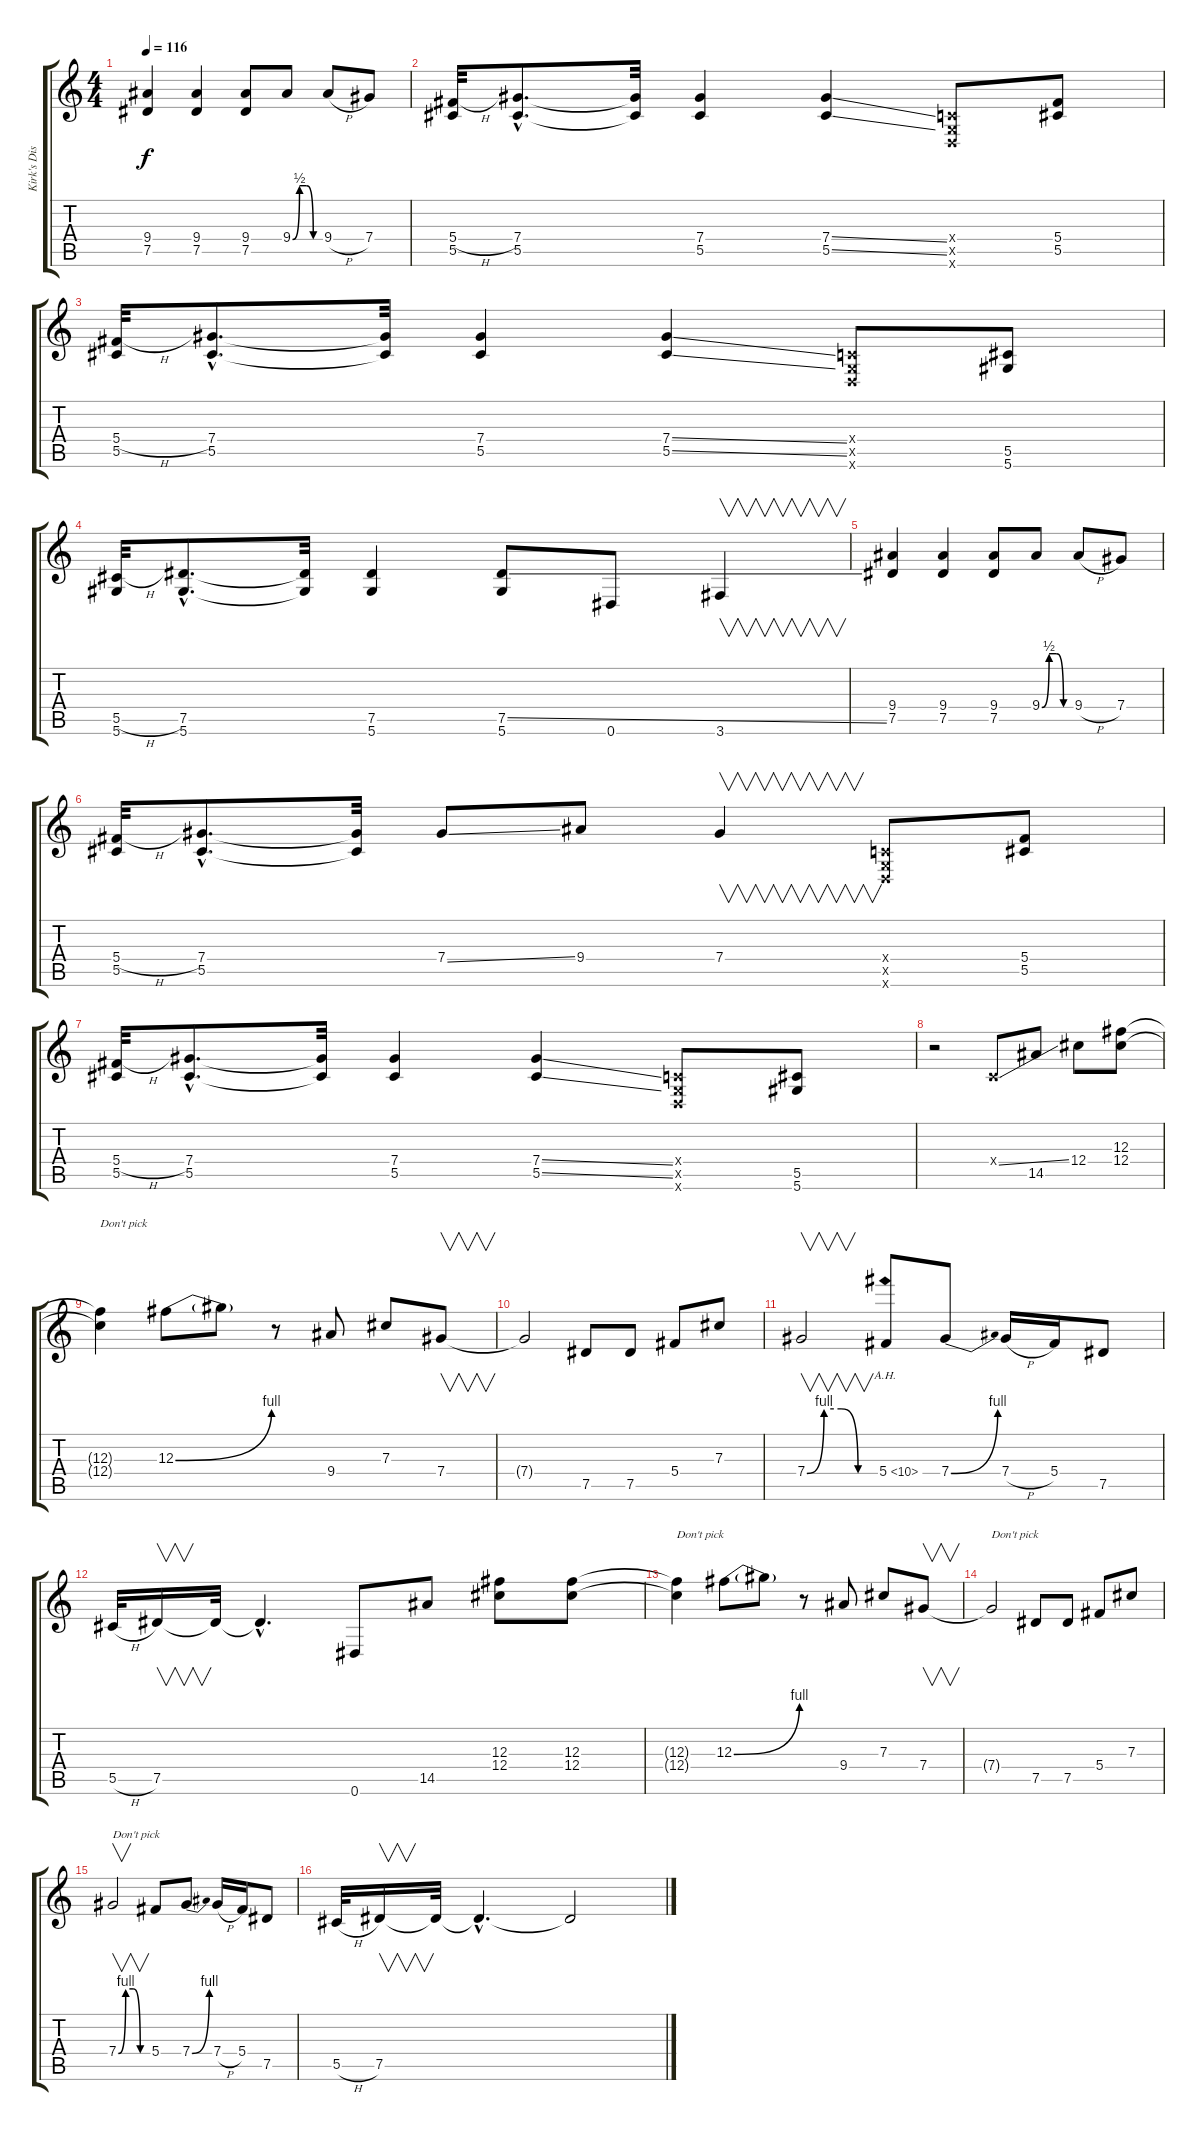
\track ("Kirk's Distorsion" "Kirk's Dis") {instrument distortionguitar}
\staff {score tabs}
\tuning (Eb4 Bb3 Gb3 Db3 Ab2 Eb2) {hide}
\ts (4 4)
\tempo 116
\clef g2
\ks c
(9.4 7.5).4{dy f} (9.4 7.5).4 (9.4 7.5).8 9.4{be (custom 0 0 15 2 30 2 45 0 60 0)}.8 9.4{h}.8 7.4.8 |
(5.4{h} 5.5).32 (7.4{hac} 5.5{hac}).8{d} (7.4{t} 5.5{t}).32 (7.4 5.5).4 (7.4{ss} 5.5{ss}).4 (-1.4{x} -1.5{x} -1.6{x}).8 (5.4 5.5).8 |
(5.4{h} 5.5).32 (7.4{hac} 5.5{hac}).8{d} (7.4{t} 5.5{t}).32 (7.4 5.5).4 (7.4{ss} 5.5{ss}).4 (-1.4{x} -1.5{x} -1.6{x}).8 (5.5 5.6).8 |
(5.5{h} 5.6).32 (7.5{hac} 5.6{hac}).8{d} (7.5{t} 5.6{t}).32 (7.5 5.6).4 (7.5{ss} 5.6).8 0.6.8 3.6.4{v} |
(9.4 7.5).4 (9.4 7.5).4 (9.4 7.5).8 9.4{be (custom 0 0 15 2 30 2 45 0 60 0)}.8 9.4{h}.8 7.4.8 |
(5.4{h} 5.5).32 (7.4{hac} 5.5{hac}).8{d} (7.4{t} 5.5{t}).32 7.4{ss}.8 9.4.8 7.4.4{v} (-1.4{x} -1.5{x} -1.6{x}).8 (5.4 5.5).8 |
(5.4{h} 5.5).32 (7.4{hac} 5.5{hac}).8{d} (7.4{t} 5.5{t}).32 (7.4 5.5).4 (7.4{ss} 5.5{ss}).4 (-1.4{x} -1.5{x} -1.6{x}).8 (5.5 5.6).8 |
r.2 -1.4{ss x}.8 14.5.8 12.4.8 (12.3 12.4).8 |
(12.3{t} 12.4{t}).4{txt "Don't pick"} 12.3{be (bend 0 0 60 4)}.8 12.3{t}.8 r.8 9.4.8 7.3.8 7.4.8{v} |
7.4{t}.2 7.5.8 7.5.8 5.4.8 7.3.8 |
7.4{be (custom 0 0 15 4 30 4 45 0 60 0)}.2{v} 5.4{ah 5}.8 7.4{be (bend 0 0 60 4)}.8 7.4{h}.16 5.4.16 7.5.8 |
5.5{h}.32 7.5.16{v} 7.5{t}.32 7.5{hac t}.4{d} 0.6.8 14.5.8 (12.3 12.4).8 (12.3 12.4).8 |
(12.3{t} 12.4{t}).4{txt "Don't pick"} 12.3{be (bend 0 0 60 4)}.8 12.3{t}.8 r.8 9.4.8 7.3.8 7.4.8{v} |
7.4{t}.2{txt "Don't pick"} 7.5.8 7.5.8 5.4.8 7.3.8 |
7.4{be (custom 0 0 15 4 30 4 45 0 60 0)}.2{v txt "Don't pick"} 5.4.8 7.4{be (bend 0 0 60 4)}.8 7.4{h}.16 5.4.16 7.5.8 |
5.5{h}.32 7.5.16{v} 7.5{t}.32 7.5{hac t}.4{d} 7.5{t}.2
